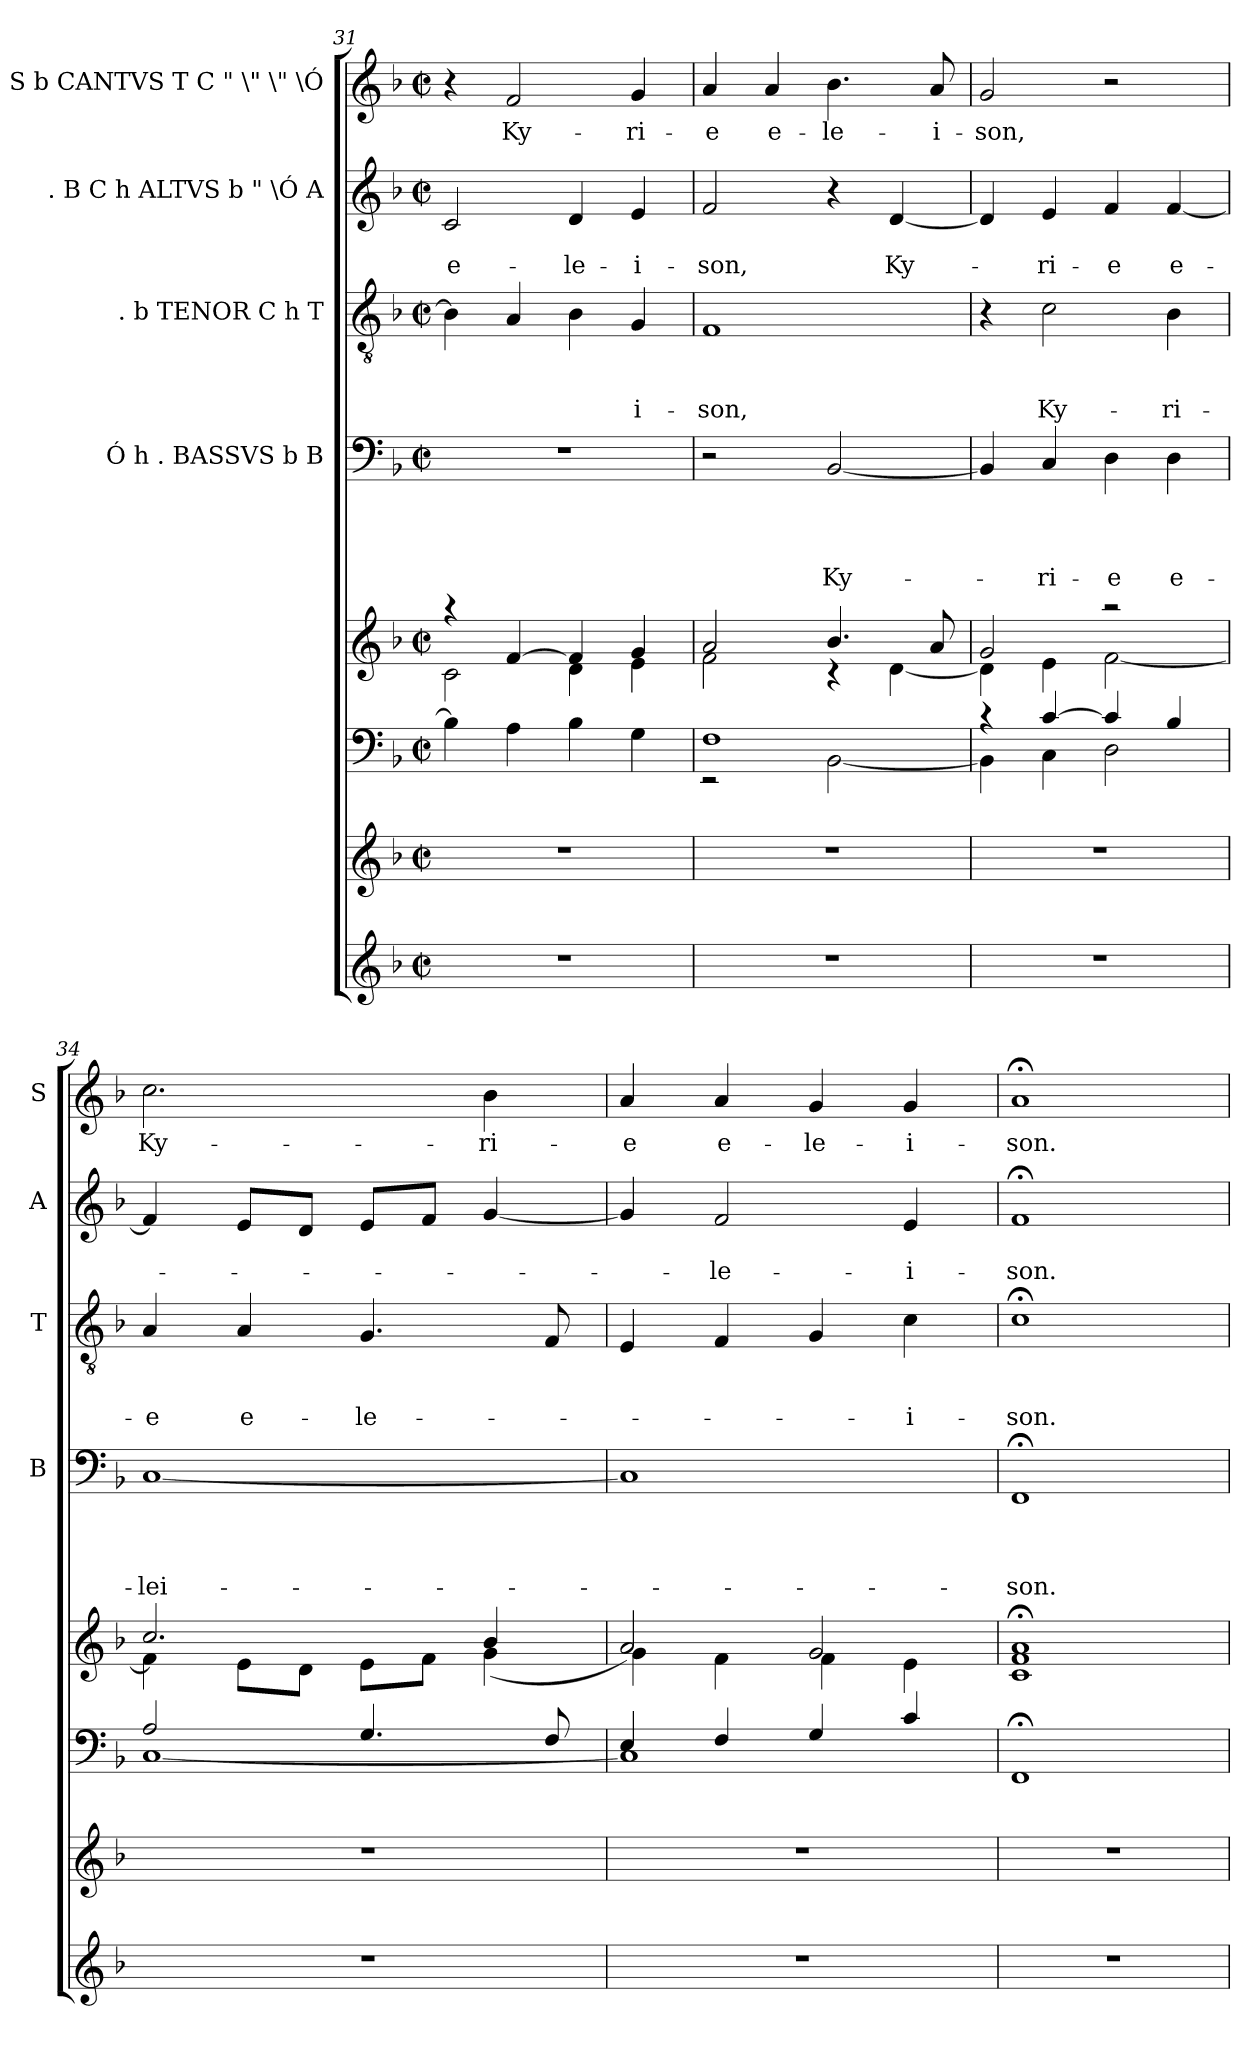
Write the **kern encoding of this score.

**kern	**kern	**kern	**kern	**kern	**text	**text	**text	**text	**kern	**text	**text	**text	**kern	**text	**text	**kern	**text
*part8	*part7	*part6	*part5	*part4	*part4	*part4	*part4	*part4	*part3	*part3	*part3	*part3	*part2	*part2	*part2	*part1	*part1
*staff8	*staff7	*staff6	*staff5	*staff4	*staff4	*staff4	*staff4	*staff4	*staff3	*staff3	*staff3	*staff3	*staff2	*staff2	*staff2	*staff1	*staff1
*	*	*	*	*I"Ó h . BASSVS b B	*	*	*	*	*I". b TENOR C h T	*	*	*	*I". B C h ALTVS b " \Ó A	*	*	*I"h . S b CANTVS T C " \" \" \Ó	*
*	*	*	*	*I'B	*	*	*	*	*I'T	*	*	*	*I'A	*	*	*I'S	*
!!LO:PB:g=z
*clefG2	*clefG2	*clefF4	*clefG2	*clefF4	*	*	*	*	*clefGv2	*	*	*	*clefG2	*	*	*clefG2	*
*k[b-]	*k[b-]	*k[b-]	*k[b-]	*k[b-]	*	*	*	*	*k[b-]	*	*	*	*k[b-]	*	*	*k[b-]	*
*F:	*F:	*F:	*F:	*F:	*	*	*	*	*F:	*	*	*	*F:	*	*	*F:	*
*M2/2	*M2/2	*M2/2	*M2/2	*M2/2	*	*	*	*	*M2/2	*	*	*	*M2/2	*	*	*M2/2	*
*met(c|)	*met(c|)	*met(c|)	*met(c|)	*met(c|)	*	*	*	*	*met(c|)	*	*	*	*met(c|)	*	*	*met(c|)	*
=31	=31	=31	=31	=31	=31	=31	=31	=31	=31	=31	=31	=31	=31	=31	=31	=31	=31
*	*	*	*^	*	*	*	*	*	*	*	*	*	*	*	*	*	*
!	!	!	!	!	!	!	!	!	!	!	!	!	!	!	!	!LO:LY:b	!	!
1r	1r	4B-\]	4raa	2c\	1r	.	.	.	.	4B-\]	.	.	.	2c/	.	e-	4r	.
!	!	!	!	!	!	!	!	!	!	!	!	!	!	!	!	!	!	!LO:LY:b
.	.	4A\	[>4f/	.	.	.	.	.	.	4A/	.	.	.	.	.	.	2f/	Ky-
!	!	!	!	!	!	!	!	!	!	!	!	!	!	!	!	!LO:LY:b	!	!
.	.	4B-\	4f/]	4d\	.	.	.	.	.	4B-\	.	.	.	4d/	.	-le-	.	.
!	!	!	!	!	!	!	!	!	!	!	!	!	!LO:LY:b	!	!	!LO:LY:b	!	!LO:LY:b
.	.	4G\	4g/	4e\	.	.	.	.	.	4G/	.	.	-i-	4e/	.	-i-	4g/	-ri-
=32	=32	=32	=32	=32	=32	=32	=32	=32	=32	=32	=32	=32	=32	=32	=32	=32	=32	=32
*	*	*^	*	*	*	*	*	*	*	*	*	*	*	*	*	*	*	*
!	!	!	!	!	!	!	!	!	!	!	!	!	!	!LO:LY:b	!	!	!LO:LY:b	!	!LO:LY:b
1r	1r	1F	2rEE	2a/	2f\	2r	.	.	.	.	1F	.	.	-son,	2f/	.	-son,	4a/	-e
!	!	!	!	!	!	!	!	!	!	!	!	!	!	!	!	!	!	!	!LO:LY:b
.	.	.	.	.	.	.	.	.	.	.	.	.	.	.	.	.	.	4a/	e-
!	!	!	!	!	!	!	!	!	!	!LO:LY:b	!	!	!	!	!	!	!	!	!LO:LY:b
.	.	.	[<2BB-\	4.b-/	4rc	[<2BB-/	.	.	.	Ky-	.	.	.	.	4r	.	.	4.b-\	-le-
!	!	!	!	!	!	!	!	!	!	!	!	!	!	!	!	!	!LO:LY:b	!	!
.	.	.	.	.	[<4d\	.	.	.	.	.	.	.	.	.	[<4d/	.	Ky-	.	.
!	!	!	!	!	!	!	!	!	!	!	!	!	!	!	!	!	!	!	!LO:LY:b
.	.	.	.	8a/	.	.	.	.	.	.	.	.	.	.	.	.	.	8a/	-i-
=33	=33	=33	=33	=33	=33	=33	=33	=33	=33	=33	=33	=33	=33	=33	=33	=33	=33	=33	=33
!	!	!	!	!	!	!	!	!	!	!	!	!	!	!	!	!	!	!	!LO:LY:b
1r	1r	4rc	4BB-\]	2g/	4d\]	4BB-/]	.	.	.	.	4r	.	.	.	4d/]	.	.	2g/	-son,
!	!	!	!	!	!	!	!	!	!	!LO:LY:b	!	!	!	!LO:LY:b	!	!	!LO:LY:b	!	!
.	.	[>4c/	4C\	.	4e\	4C/	.	.	.	-ri-	2c\	.	.	Ky-	4e/	.	-ri-	.	.
!	!	!	!	!	!	!	!	!	!	!LO:LY:b	!	!	!	!	!	!	!LO:LY:b	!	!
.	.	4c/]	2D\	2raa	[<2f\	4D\	.	.	.	-e	.	.	.	.	4f/	.	-e	2r	.
!	!	!	!	!	!	!	!	!	!	!LO:LY:b	!	!	!	!LO:LY:b	!	!	!LO:LY:b	!	!
.	.	4B-/	.	.	.	4D\	.	.	.	e-	4B-\	.	.	-ri-	[<4f/	.	e-	.	.
=34	=34	=34	=34	=34	=34	=34	=34	=34	=34	=34	=34	=34	=34	=34	=34	=34	=34	=34	=34
!	!	!	!	!	!	!	!	!	!	!LO:LY:b	!	!	!	!LO:LY:b	!	!	!	!	!LO:LY:b
1r	1r	2A/	[<1C	2.cc/	4f\]	[<1C	.	.	.	-lei-	4A/	.	.	-e	4f/]	.	.	2.cc\	Ky-
!	!	!	!	!	!	!	!	!	!	!	!	!	!	!LO:LY:b	!	!	!	!	!
.	.	.	.	.	8e\L	.	.	.	.	.	4A/	.	.	e-	8e/L	.	.	.	.
.	.	.	.	.	8d\J	.	.	.	.	.	.	.	.	.	8d/J	.	.	.	.
!	!	!	!	!	!	!	!	!	!	!	!	!	!	!LO:LY:b	!	!	!	!	!
.	.	4.G/	.	.	8e\L	.	.	.	.	.	4.G/	.	.	-le-	8e/L	.	.	.	.
.	.	.	.	.	8f\J	.	.	.	.	.	.	.	.	.	8f/J	.	.	.	.
!	!	!	!	!	!	!	!	!	!	!	!	!	!	!	!	!	!	!	!LO:LY:b
.	.	.	.	4b-/	(<4g\	.	.	.	.	.	.	.	.	.	[<4g/	.	.	4b-\	-ri-
.	.	8F/	.	.	.	.	.	.	.	.	8F/	.	.	.	.	.	.	.	.
=35	=35	=35	=35	=35	=35	=35	=35	=35	=35	=35	=35	=35	=35	=35	=35	=35	=35	=35	=35
!	!	!	!	!	!	!	!	!	!	!	!	!	!	!	!	!	!	!	!LO:LY:b
1r	1r	4E/	1C]	2a/)	4g\	1C]	.	.	.	.	4E/	.	.	.	4g/]	.	.	4a/	-e
!	!	!	!	!	!	!	!	!	!	!	!	!	!	!	!	!	!LO:LY:b	!	!LO:LY:b
.	.	4F/	.	.	4f\	.	.	.	.	.	4F/	.	.	.	2f/	.	-le-	4a/	e-
!	!	!	!	!	!	!	!	!	!	!	!	!	!	!	!	!	!	!	!LO:LY:b
.	.	4G/	.	(2g/	4f\	.	.	.	.	.	4G/	.	.	.	.	.	.	4g/	-le-
!	!	!	!	!	!	!	!	!	!	!	!	!	!	!LO:LY:b	!	!	!LO:LY:b	!	!LO:LY:b
.	.	4c/	.	.	4e\	.	.	.	.	.	4c\	.	.	-i-	4e/	.	-i-	4g/	-i-
*	*	*v	*v	*	*	*	*	*	*	*	*	*	*	*	*	*	*	*	*
=36	=36	=36	=36	=36	=36	=36	=36	=36	=36	=36	=36	=36	=36	=36	=36	=36	=36	=36
!	!	!	!	!	!	!	!	!	!LO:LY:b	!	!	!	!LO:LY:b	!	!	!LO:LY:b	!	!LO:LY:b
*	*	*	*v	*v	*	*	*	*	*	*	*	*	*	*	*	*	*	*
1r	1r	1FF;	1c; 1f; 1a;	1FF;	.	.	.	-son.	1c;<	.	.	-son.	1f;	.	-son.	1a;	-son.
=!	=!	=!	=!	=!	=!	=!	=!	=!	=!	=!	=!	=!	=!	=!	=!	=!	=!
*-	*-	*-	*-	*-	*-	*-	*-	*-	*-	*-	*-	*-	*-	*-	*-	*-	*-
